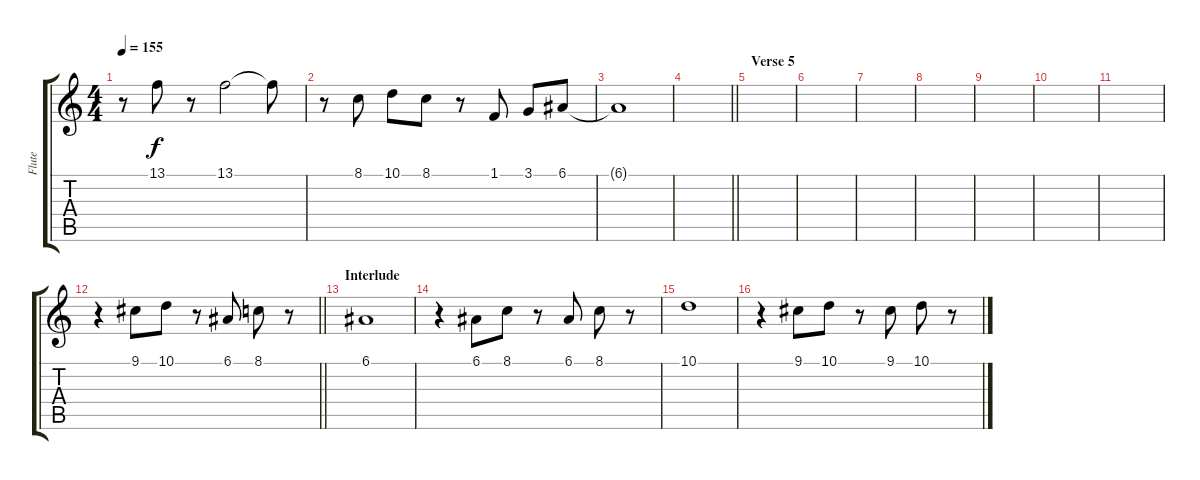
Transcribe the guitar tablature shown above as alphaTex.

\track ("Flute" "Flute") {instrument oboe}
\staff {score tabs}
\tuning (E4 B3 G3 D3 A2 E2) {hide}
\ts (4 4)
\tempo 155
\clef g2
\ks c
r.8{dy f} 13.1.8 r.8 13.1.2 13.1{t}.8 |
r.8 8.1.8 10.1.8 8.1.8 r.8 1.1.8 3.1.8 6.1.8 |
6.1{t}.1 |
\barLineRight lightlight
|
\section ("" "Verse 5")
|
|
|
|
|
|
|
\barLineRight lightlight
r.4 9.1.8 10.1.8 r.8 6.1.8 8.1.8 r.8 |
\section ("" "Interlude")
6.1.1 |
r.4 6.1.8 8.1.8 r.8 6.1.8 8.1.8 r.8 |
10.1.1 |
r.4 9.1.8 10.1.8 r.8 9.1.8 10.1.8 r.8
